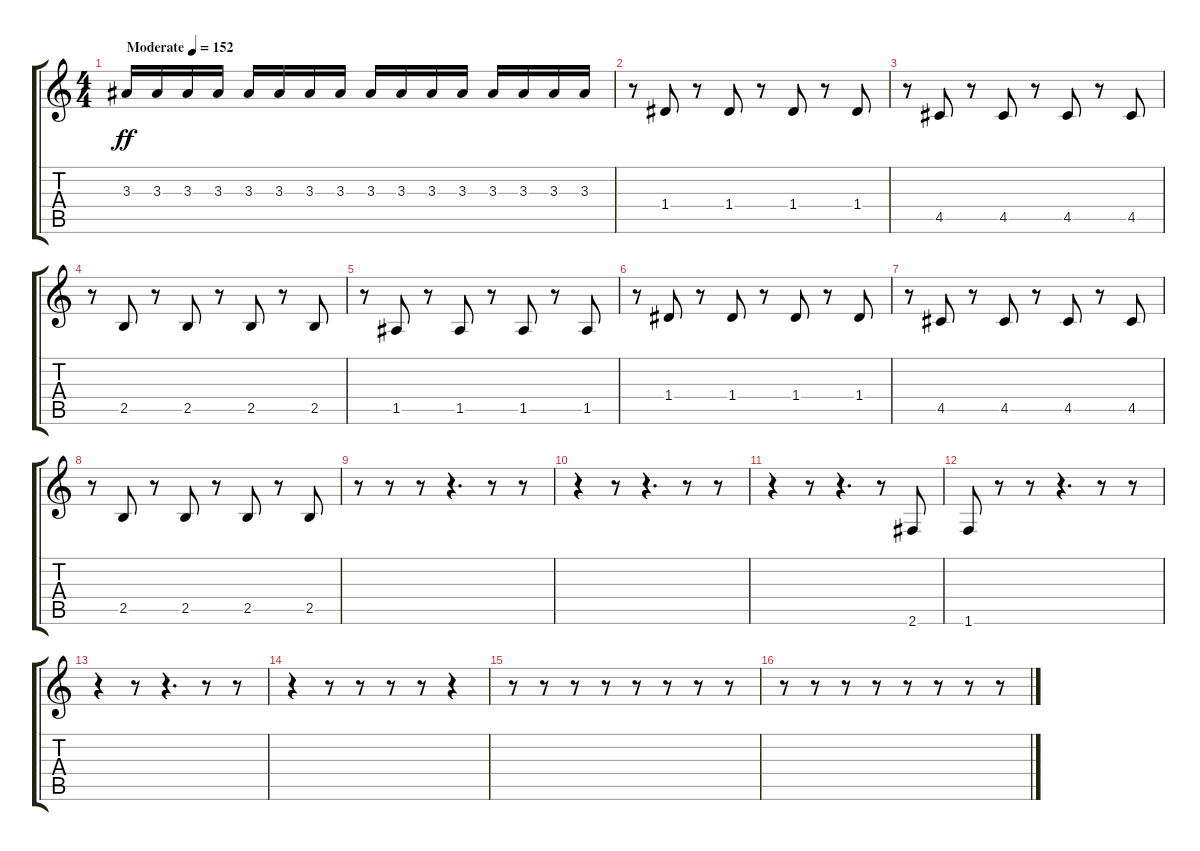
\track "" {instrument slapbass2}
\staff {score tabs}
\tuning (E4 B3 G3 D3 A2 E2) {hide}
\ts (4 4)
\tempo (152 "Moderate")
\clef g2
\ks c
3.3.16{dy ff instrument slapbass2} 3.3.16 3.3.16 3.3.16 3.3.16 3.3.16 3.3.16 3.3.16 3.3.16 3.3.16 3.3.16 3.3.16 3.3.16 3.3.16 3.3.16 3.3.16 |
r.8 1.4.8 r.8 1.4.8 r.8 1.4.8 r.8 1.4.8 |
r.8 4.5.8 r.8 4.5.8 r.8 4.5.8 r.8 4.5.8 |
r.8 2.5.8 r.8 2.5.8 r.8 2.5.8 r.8 2.5.8 |
r.8 1.5.8 r.8 1.5.8 r.8 1.5.8 r.8 1.5.8 |
r.8 1.4.8 r.8 1.4.8 r.8 1.4.8 r.8 1.4.8 |
r.8 4.5.8 r.8 4.5.8 r.8 4.5.8 r.8 4.5.8 |
r.8 2.5.8 r.8 2.5.8 r.8 2.5.8 r.8 2.5.8 |
r.8 r.8 r.8 r.4{d} r.8 r.8 |
r.4 r.8 r.4{d} r.8 r.8 |
r.4 r.8 r.4{d} r.8 2.6.8 |
1.6.8 r.8 r.8 r.4{d} r.8 r.8 |
r.4 r.8 r.4{d} r.8 r.8 |
r.4 r.8 r.8 r.8 r.8 r.4 |
r.8 r.8 r.8 r.8 r.8 r.8 r.8 r.8 |
r.8 r.8 r.8 r.8 r.8 r.8 r.8 r.8
